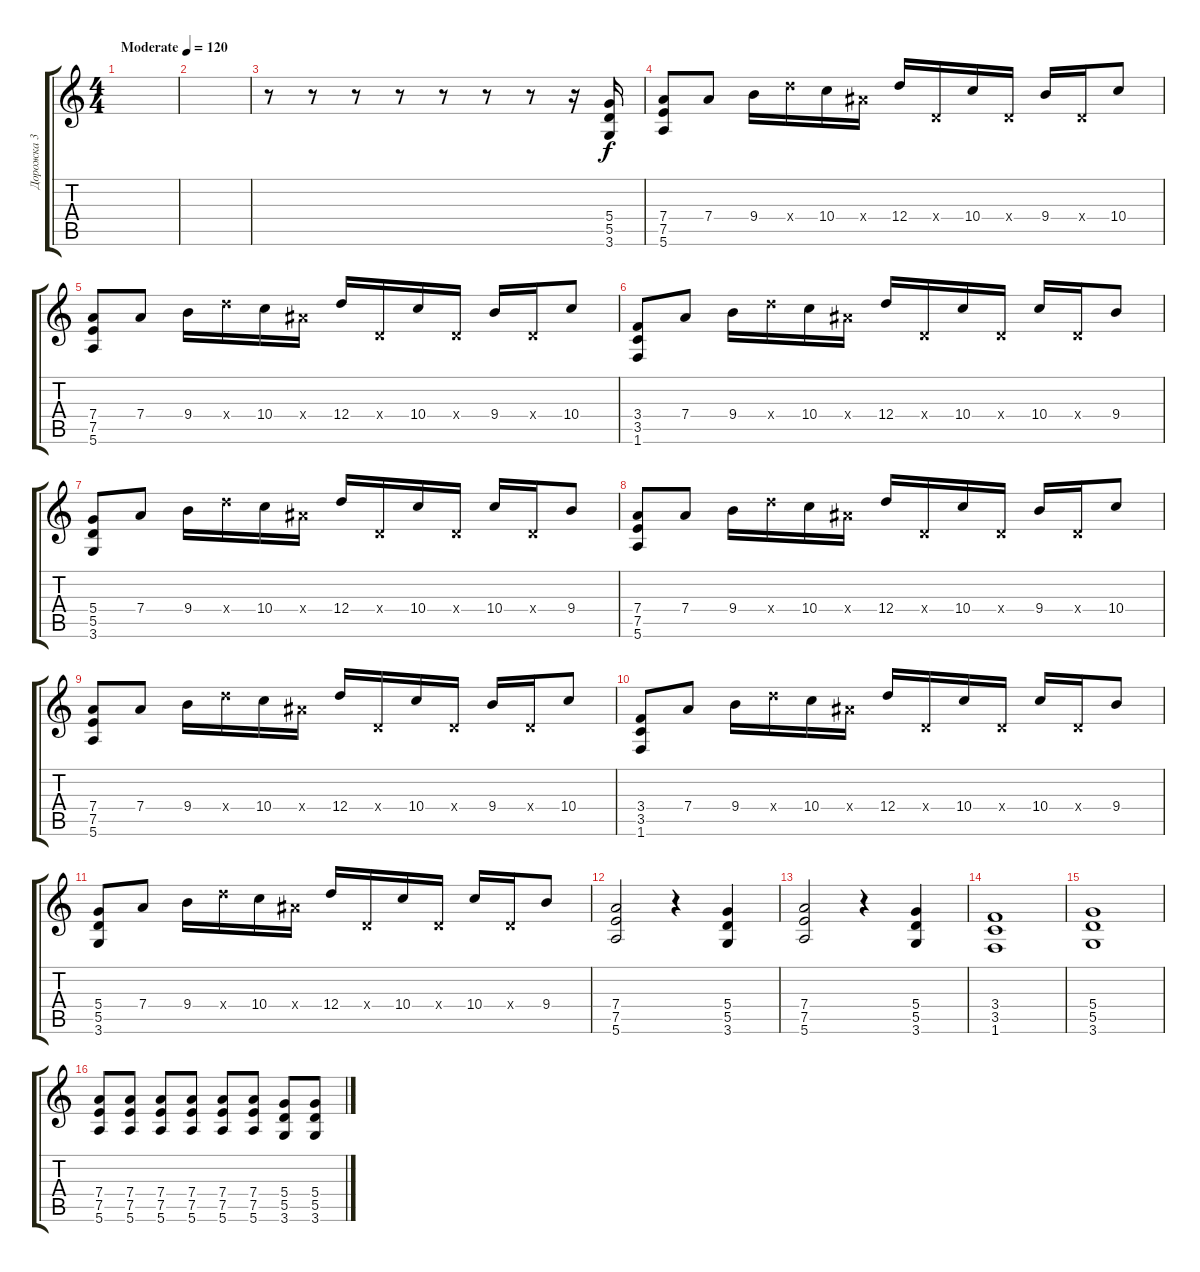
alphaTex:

\track ("Дорожка 3" "Дорожка 3") {instrument overdrivenguitar}
\staff {score tabs}
\tuning (E4 B3 G3 D3 A2 E2) {hide}
\ts (4 4)
\tempo (120 "Moderate")
\clef g2
\ks c
|
|
r.8 r.8 r.8 r.8 r.8 r.8 r.8 r.16 (5.4 5.5 3.6).16 |
(7.4 7.5 5.6).8 7.4.8 9.4.16 12.4{x}.16 10.4.16 8.4{x}.16 12.4.16 0.4{x}.16 10.4.16 0.4{x}.16 9.4.16 0.4{x}.16 10.4.8 |
(7.4 7.5 5.6).8 7.4.8 9.4.16 12.4{x}.16 10.4.16 8.4{x}.16 12.4.16 0.4{x}.16 10.4.16 0.4{x}.16 9.4.16 0.4{x}.16 10.4.8 |
(3.4 3.5 1.6).8 7.4.8 9.4.16 12.4{x}.16 10.4.16 8.4{x}.16 12.4.16 0.4{x}.16 10.4.16 0.4{x}.16 10.4.16 0.4{x}.16 9.4.8 |
(5.4 5.5 3.6).8 7.4.8 9.4.16 12.4{x}.16 10.4.16 8.4{x}.16 12.4.16 0.4{x}.16 10.4.16 0.4{x}.16 10.4.16 0.4{x}.16 9.4.8 |
(7.4 7.5 5.6).8 7.4.8 9.4.16 12.4{x}.16 10.4.16 8.4{x}.16 12.4.16 0.4{x}.16 10.4.16 0.4{x}.16 9.4.16 0.4{x}.16 10.4.8 |
(7.4 7.5 5.6).8 7.4.8 9.4.16 12.4{x}.16 10.4.16 8.4{x}.16 12.4.16 0.4{x}.16 10.4.16 0.4{x}.16 9.4.16 0.4{x}.16 10.4.8 |
(3.4 3.5 1.6).8 7.4.8 9.4.16 12.4{x}.16 10.4.16 8.4{x}.16 12.4.16 0.4{x}.16 10.4.16 0.4{x}.16 10.4.16 0.4{x}.16 9.4.8 |
(5.4 5.5 3.6).8 7.4.8 9.4.16 12.4{x}.16 10.4.16 8.4{x}.16 12.4.16 0.4{x}.16 10.4.16 0.4{x}.16 10.4.16 0.4{x}.16 9.4.8 |
(7.4 7.5 5.6).2 r.4 (5.4 5.5 3.6).4 |
(7.4 7.5 5.6).2 r.4 (5.4 5.5 3.6).4 |
(3.4 3.5 1.6).1 |
(5.4 5.5 3.6).1 |
(7.4 7.5 5.6).8 (7.4 7.5 5.6).8 (7.4 7.5 5.6).8 (7.4 7.5 5.6).8 (7.4 7.5 5.6).8 (7.4 7.5 5.6).8 (5.4 5.5 3.6).8 (5.4 5.5 3.6).8
